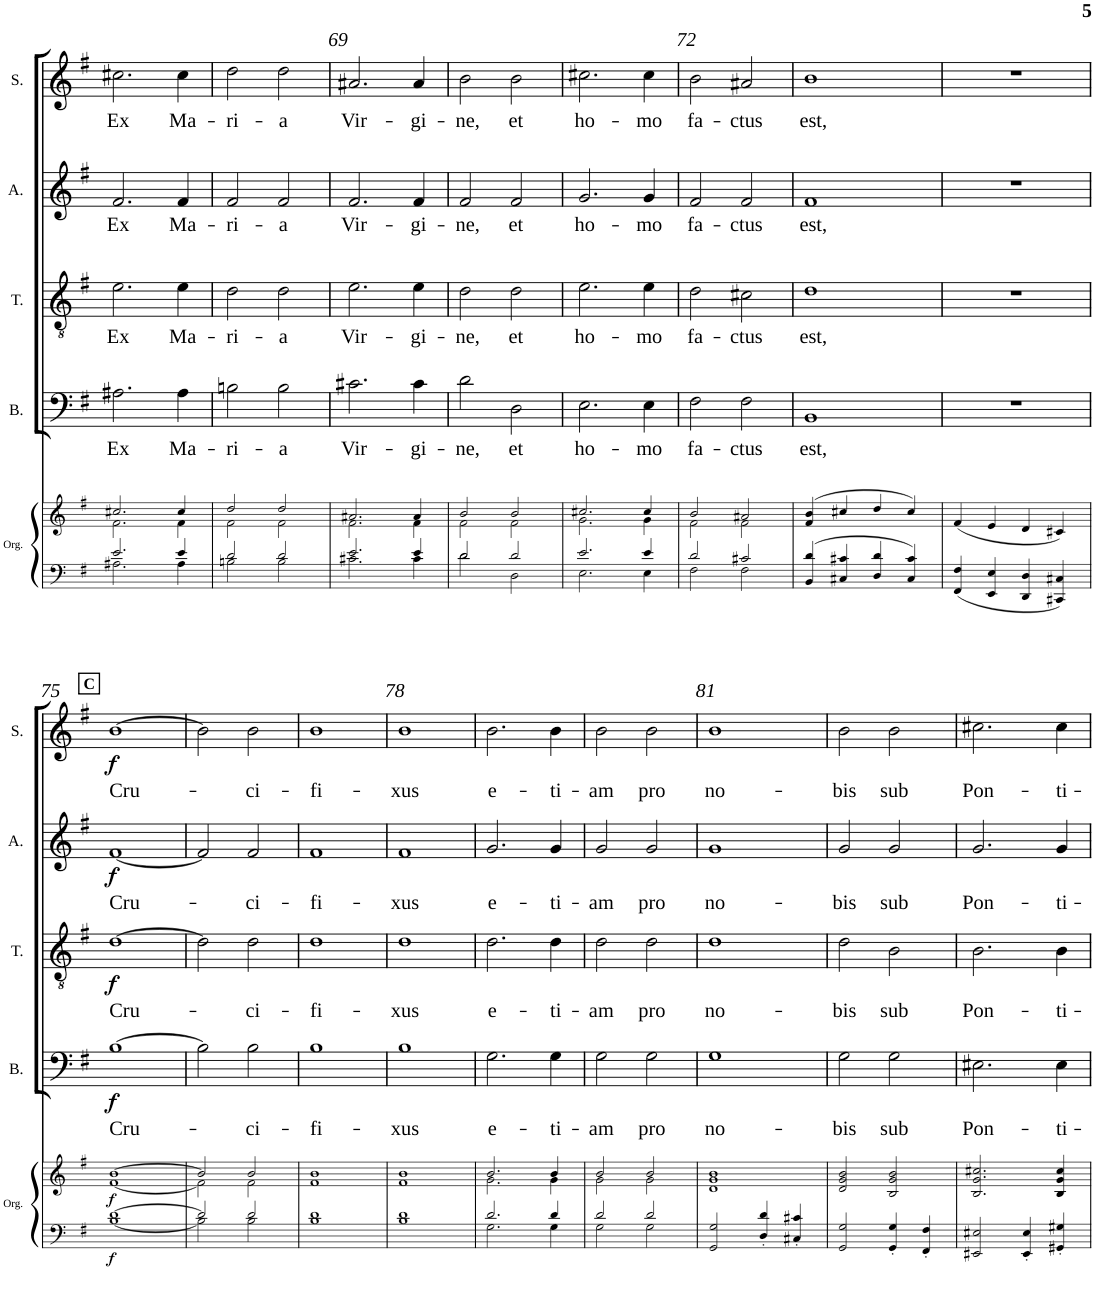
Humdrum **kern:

**kern	**kern	**dynam	**kern	**text	**dynam	**kern	**text	**dynam	**kern	**text	**dynam	**kern	**text	**dynam
*part5	*part5	*part5	*part4	*part4	*part4	*part3	*part3	*part3	*part2	*part2	*part2	*part1	*part1	*part1
*staff6	*staff5	*staff5/6	*staff4	*staff4	*staff4	*staff3	*staff3	*staff3	*staff2	*staff2	*staff2	*staff1	*staff1	*staff1
*I"Organ	*	*	*I"Bass	*	*	*I"Tenor	*	*	*I"Alto	*	*	*I"Soprano	*	*
*I'Org.	*	*	*I'B.	*	*	*I'T.	*	*	*I'A.	*	*	*I'S.	*	*
!!LO:PB:g=z
*clefF4	*clefG2	*	*clefF4	*	*	*clefGv2	*	*	*clefG2	*	*	*clefG2	*	*
*k[f#]	*k[f#]	*	*k[f#]	*	*	*k[f#]	*	*	*k[f#]	*	*	*k[f#]	*	*
*M2/2	*M2/2	*	*M2/2	*	*	*M2/2	*	*	*M2/2	*	*	*M2/2	*	*
*met(c|)	*met(c|)	*	*met(c|)	*	*	*met(c|)	*	*	*met(c|)	*	*	*met(c|)	*	*
=67	=67	=67	=67	=67	=67	=67	=67	=67	=67	=67	=67	=67	=67	=67
*^	*^	*	*	*	*	*	*	*	*	*	*	*	*	*
!	!	!	!	!	!	!LO:LY:b	!	!	!LO:LY:b	!	!	!LO:LY:b	!	!	!LO:LY:b	!
2.e/	2.A#X\	2.cc#X/	2.f#\	.	2.A#X\	Ex	.	2.e\	Ex	.	2.f#/	Ex	.	2.cc#X\	Ex	.
!	!	!	!	!	!	!LO:LY:b	!	!	!LO:LY:b	!	!	!LO:LY:b	!	!	!LO:LY:b	!
4e/	4A#\	4cc#/	4f#\	.	4A#\	Ma-	.	4e\	Ma-	.	4f#/	Ma-	.	4cc#\	Ma-	.
=68	=68	=68	=68	=68	=68	=68	=68	=68	=68	=68	=68	=68	=68	=68	=68	=68
!	!	!	!	!	!	!LO:LY:b	!	!	!LO:LY:b	!	!	!LO:LY:b	!	!	!LO:LY:b	!
2d/	2Bn\	2dd/	2f#\	.	2Bn\	-ri-	.	2d\	-ri-	.	2f#/	-ri-	.	2dd\	-ri-	.
!	!	!	!	!	!	!LO:LY:b	!	!	!LO:LY:b	!	!	!LO:LY:b	!	!	!LO:LY:b	!
2d/	2B\	2dd/	2f#\	.	2B\	-a	.	2d\	-a	.	2f#/	-a	.	2dd\	-a	.
=69	=69	=69	=69	=69	=69	=69	=69	=69	=69	=69	=69	=69	=69	=69	=69	=69
!	!	!	!	!	!	!LO:LY:b	!	!	!LO:LY:b	!	!	!LO:LY:b	!	!	!LO:LY:b	!
2.e/	2.c#X\	2.a#X/	2.f#\	.	2.c#X\	Vir-	.	2.e\	Vir-	.	2.f#/	Vir-	.	2.a#X/	Vir-	.
!	!	!	!	!	!	!LO:LY:b	!	!	!LO:LY:b	!	!	!LO:LY:b	!	!	!LO:LY:b	!
4e/	4c#\	4a#/	4f#\	.	4c#\	-gi-	.	4e\	-gi-	.	4f#/	-gi-	.	4a#/	-gi-	.
=70	=70	=70	=70	=70	=70	=70	=70	=70	=70	=70	=70	=70	=70	=70	=70	=70
!	!	!	!	!	!	!LO:LY:b	!	!	!LO:LY:b	!	!	!LO:LY:b	!	!	!LO:LY:b	!
2d/	2d\	2b/	2f#\	.	2d\	-ne,	.	2d\	-ne,	.	2f#/	-ne,	.	2b\	-ne,	.
!	!	!	!	!	!	!LO:LY:b	!	!	!LO:LY:b	!	!	!LO:LY:b	!	!	!LO:LY:b	!
2d/	2D\	2b/	2f#\	.	2D\	et	.	2d\	et	.	2f#/	et	.	2b\	et	.
=71	=71	=71	=71	=71	=71	=71	=71	=71	=71	=71	=71	=71	=71	=71	=71	=71
!	!	!	!	!	!	!LO:LY:b	!	!	!LO:LY:b	!	!	!LO:LY:b	!	!	!LO:LY:b	!
2.e/	2.E\	2.cc#X/	2.g\	.	2.E\	ho-	.	2.e\	ho-	.	2.g/	ho-	.	2.cc#X\	ho-	.
!	!	!	!	!	!	!LO:LY:b	!	!	!LO:LY:b	!	!	!LO:LY:b	!	!	!LO:LY:b	!
4e/	4E\	4cc#/	4g\	.	4E\	-mo	.	4e\	-mo	.	4g/	-mo	.	4cc#\	-mo	.
=72	=72	=72	=72	=72	=72	=72	=72	=72	=72	=72	=72	=72	=72	=72	=72	=72
!	!	!	!	!	!	!LO:LY:b	!	!	!LO:LY:b	!	!	!LO:LY:b	!	!	!LO:LY:b	!
2d/	2F#\	2b/	2f#\	.	2F#\	fa-	.	2d\	fa-	.	2f#/	fa-	.	2b\	fa-	.
!	!	!	!	!	!	!LO:LY:b	!	!	!LO:LY:b	!	!	!LO:LY:b	!	!	!LO:LY:b	!
2c#X/	2F#\	2a#X/	2f#\	.	2F#\	-ctus	.	2c#X\	-ctus	.	2f#/	-ctus	.	2a#X/	-ctus	.
=73	=73	=73	=73	=73	=73	=73	=73	=73	=73	=73	=73	=73	=73	=73	=73	=73
!	!	!	!	!	!	!LO:LY:b	!	!	!LO:LY:b	!	!	!LO:LY:b	!	!	!LO:LY:b	!
*v	*v	*	*	*	*	*	*	*	*	*	*	*	*	*	*	*
*	*v	*v	*	*	*	*	*	*	*	*	*	*	*	*	*
4BB/ 4d/	(>4f#/ 4b/	.	1BB	est,	.	1d	est,	.	1f#	est,	.	1b	est,	.
4C#X/ 4c#X/	4cc#X/	.	.	.	.	.	.	.	.	.	.	.	.	.
4D/ 4d/	4dd/	.	.	.	.	.	.	.	.	.	.	.	.	.
4C#/ 4c#/	4cc#/)	.	.	.	.	.	.	.	.	.	.	.	.	.
=74	=74	=74	=74	=74	=74	=74	=74	=74	=74	=74	=74	=74	=74	=74
4FF#/ 4F#/	(<4f#/	.	1r	.	.	1r	.	.	1r	.	.	1r	.	.
4EE/ 4E/	4e/	.	.	.	.	.	.	.	.	.	.	.	.	.
4DD/ 4D/	4d/	.	.	.	.	.	.	.	.	.	.	.	.	.
4CC#X/ 4C#X/	4c#X/)	.	.	.	.	.	.	.	.	.	.	.	.	.
!!LO:LB:g=z
!!LO:REH:place=s1:a:B:cj:t=C
=75	=75	=75	=75	=75	=75	=75	=75	=75	=75	=75	=75	=75	=75	=75
*^	*^	*	*	*	*	*	*	*	*	*	*	*	*	*
!	!	!	!	!LO:DY:b=2	!	!LO:LY:b	!	!	!LO:LY:b	!	!	!LO:LY:b	!	!	!LO:LY:b	!
!	!	!	!	!LO:DY:n=1:b	!	!	!LO:DY:b	!	!	!LO:DY:b	!	!	!LO:DY:b	!	!	!LO:DY:b
[1d	[1B	[1b	[1f#	f f	[1B	Cru-	f	[1d	Cru-	f	[1f#	Cru-	f	[1b	Cru-	f
=76	=76	=76	=76	=76	=76	=76	=76	=76	=76	=76	=76	=76	=76	=76	=76	=76
2d/]	2B\]	2b/]	2f#\]	.	2B\]	.	.	2d\]	.	.	2f#/]	.	.	2b\]	.	.
!	!	!	!	!	!	!LO:LY:b	!	!	!LO:LY:b	!	!	!LO:LY:b	!	!	!LO:LY:b	!
2d/	2B\	2b/	2f#\	.	2B\	-ci-	.	2d\	-ci-	.	2f#/	-ci-	.	2b\	-ci-	.
=77	=77	=77	=77	=77	=77	=77	=77	=77	=77	=77	=77	=77	=77	=77	=77	=77
!	!	!	!	!	!	!LO:LY:b	!	!	!LO:LY:b	!	!	!LO:LY:b	!	!	!LO:LY:b	!
1d	1B	1b	1f#	.	1B	-fi-	.	1d	-fi-	.	1f#	-fi-	.	1b	-fi-	.
=78	=78	=78	=78	=78	=78	=78	=78	=78	=78	=78	=78	=78	=78	=78	=78	=78
!	!	!	!	!	!	!LO:LY:b	!	!	!LO:LY:b	!	!	!LO:LY:b	!	!	!LO:LY:b	!
1d	1B	1b	1f#	.	1B	-xus	.	1d	-xus	.	1f#	-xus	.	1b	-xus	.
=79	=79	=79	=79	=79	=79	=79	=79	=79	=79	=79	=79	=79	=79	=79	=79	=79
!	!	!	!	!	!	!LO:LY:b	!	!	!LO:LY:b	!	!	!LO:LY:b	!	!	!LO:LY:b	!
2.d/	2.G\	2.b/	2.g\	.	2.G\	e-	.	2.d\	e-	.	2.g/	e-	.	2.b\	e-	.
!	!	!	!	!	!	!LO:LY:b	!	!	!LO:LY:b	!	!	!LO:LY:b	!	!	!LO:LY:b	!
4d/	4G\	4b/	4g\	.	4G\	-ti-	.	4d\	-ti-	.	4g/	-ti-	.	4b\	-ti-	.
=80	=80	=80	=80	=80	=80	=80	=80	=80	=80	=80	=80	=80	=80	=80	=80	=80
!	!	!	!	!	!	!LO:LY:b	!	!	!LO:LY:b	!	!	!LO:LY:b	!	!	!LO:LY:b	!
2d/	2G\	2b/	2g\	.	2G\	-am	.	2d\	-am	.	2g/	-am	.	2b\	-am	.
!	!	!	!	!	!	!LO:LY:b	!	!	!LO:LY:b	!	!	!LO:LY:b	!	!	!LO:LY:b	!
2d/	2G\	2b/	2g\	.	2G\	pro	.	2d\	pro	.	2g/	pro	.	2b\	pro	.
=81	=81	=81	=81	=81	=81	=81	=81	=81	=81	=81	=81	=81	=81	=81	=81	=81
!	!	!	!	!	!	!LO:LY:b	!	!	!LO:LY:b	!	!	!LO:LY:b	!	!	!LO:LY:b	!
*v	*v	*	*	*	*	*	*	*	*	*	*	*	*	*	*	*
*	*v	*v	*	*	*	*	*	*	*	*	*	*	*	*	*
2GG/ 2G/	1d 1g 1b	.	1G	no-	.	1d	no-	.	1g	no-	.	1b	no-	.
4D/' 4d/'	.	.	.	.	.	.	.	.	.	.	.	.	.	.
4C#X/' 4c#X/'	.	.	.	.	.	.	.	.	.	.	.	.	.	.
=82	=82	=82	=82	=82	=82	=82	=82	=82	=82	=82	=82	=82	=82	=82
!	!	!	!	!LO:LY:b	!	!	!LO:LY:b	!	!	!LO:LY:b	!	!	!LO:LY:b	!
2GG/ 2G/	2d/ 2g/ 2b/	.	2G\	-bis	.	2d\	-bis	.	2g/	-bis	.	2b\	-bis	.
!	!	!	!	!LO:LY:b	!	!	!LO:LY:b	!	!	!LO:LY:b	!	!	!LO:LY:b	!
4GG/' 4G/'	2B/ 2g/ 2b/	.	2G\	sub	.	2B\	sub	.	2g/	sub	.	2b\	sub	.
4FF#/' 4F#/'	.	.	.	.	.	.	.	.	.	.	.	.	.	.
=83	=83	=83	=83	=83	=83	=83	=83	=83	=83	=83	=83	=83	=83	=83
!	!	!	!	!LO:LY:b	!	!	!LO:LY:b	!	!	!LO:LY:b	!	!	!LO:LY:b	!
2EE#X/ 2E#X/	2.B/ 2.g/ 2.cc#X/	.	2.E#X\	Pon-	.	2.B\	Pon-	.	2.g/	Pon-	.	2.cc#X\	Pon-	.
4EE#/' 4E#/'	.	.	.	.	.	.	.	.	.	.	.	.	.	.
!	!	!	!	!LO:LY:b	!	!	!LO:LY:b	!	!	!LO:LY:b	!	!	!LO:LY:b	!
4GG#X/' 4G#X/'	4B/ 4g/ 4cc#/	.	4E#\	-ti-	.	4B\	-ti-	.	4g/	-ti-	.	4cc#\	-ti-	.
=	=	=	=	=	=	=	=	=	=	=	=	=	=	=
*-	*-	*-	*-	*-	*-	*-	*-	*-	*-	*-	*-	*-	*-	*-
